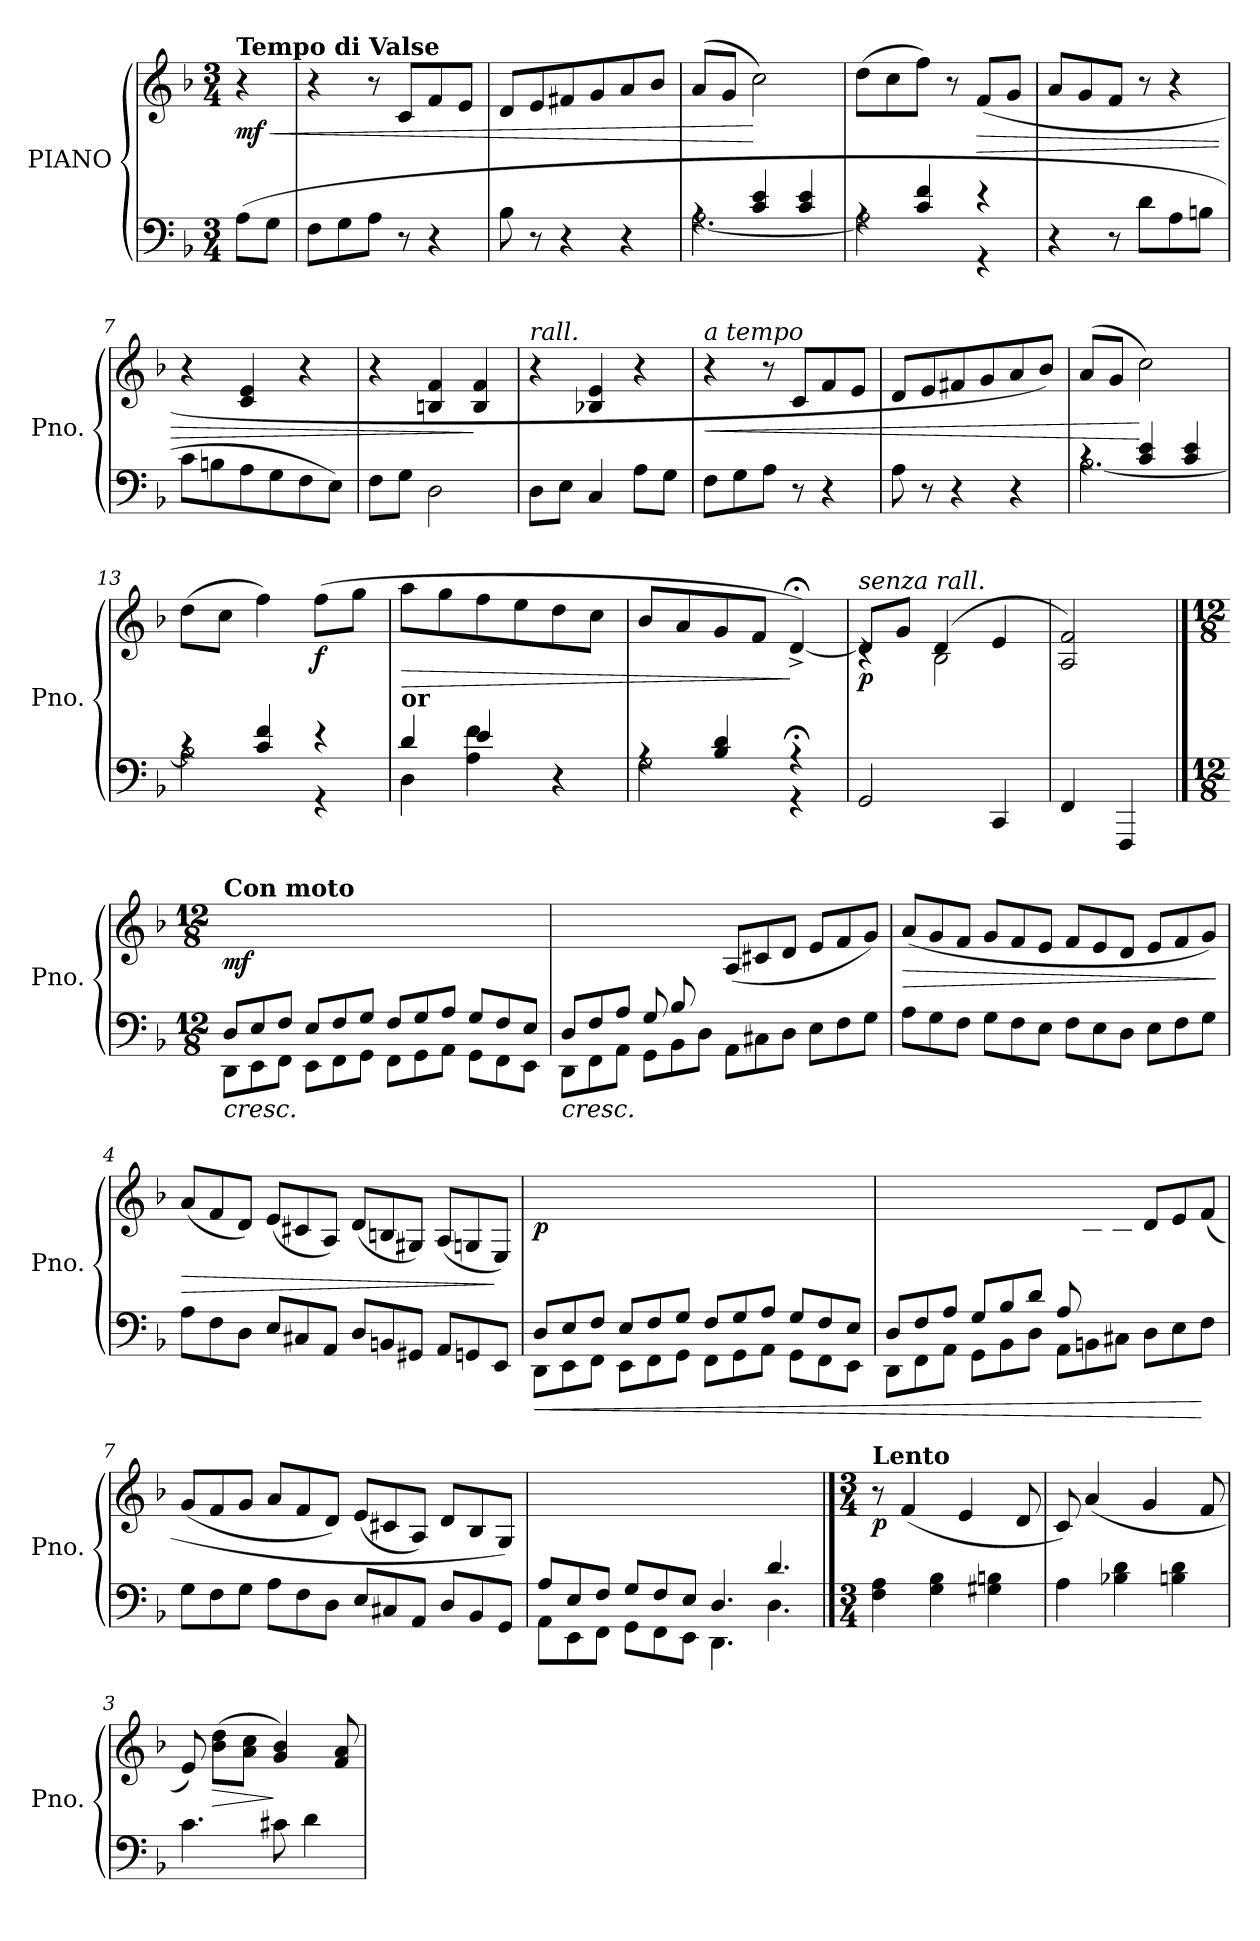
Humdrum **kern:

**kern	**kern	**dynam
*part1	*part1	*part1
*staff2	*staff1	*staff1/2
*I"PIANO	*	*
*I'Pno.	*	*
!!LO:PB:g=z
*clefF4	*clefG2	*
*k[b-]	*k[b-]	*
*M3/4	*M3/4	*
=1	=1	=1
!	!LO:TX:a:B:t=Tempo di Valse	!
!	!	!LO:HP:b
!	!	!LO:DY:n=1:b
(>8A\L	4r	< mf
8G\J	.	.
=2	=2	=2
8F\L	4r	.
8G\	.	.
8A\J	8r	.
8r	8c/L	.
4r	8f/	.
.	8e/J	.
=3	=3	=3
8B-\	8d/L	.
8r	8e/	.
4r	8f#X/	.
.	8g/	.
4r	8a/	.
.	8b-/J)	.
=4	=4	=4
*^	*	*
4rA	[2.A\	(>8a/L	.
.	.	8g/J	.
4c/ 4e/	.	2cc\)	[
4c/ 4e/	.	.	.
=5	=5	=5	=5
4rA	2A\]	(>8dd\L	.
.	.	8cc\	.
4c/ 4f/	.	8ff\J)	.
.	.	8r	.
!	!	!	!LO:HP:b
4r	4r	(>8f/L	>
.	.	8g/J	.
*v	*v	*	*
=6	=6	=6
4r	8a/L	.
.	8g/	.
8r	8f/J	.
8d\L	8r	.
8A\	4r	.
8Bn\J	.	.
!!LO:LB:g=z
=7	=7	=7
8c\L	4r	.
8Bn\	.	.
8A\	4c/ 4e/	.
8G\	.	.
8F\	4r	.
8E\J)	.	.
=8	=8	=8
8F\L	4r	.
8G\J	.	.
2D\	4Bn/ 4f/	.
.	4B/ 4f/	]
=9	=9	=9
!	!LO:TX:a:i:t=rall.	!
8D\L	4r	.
8E\J	.	.
4C/	4B-X/ 4e/	.
(>8A\L	4r	.
8G\J	.	.
=10	=10	=10
!	!LO:TX:a:i:t=a tempo	!
!	!	!LO:HP:b
8F\L	4r	<
8G\	.	.
8A\J	8r	.
8r	8c/L	.
4r	8f/	.
.	8e/J	.
=11	=11	=11
8A\	8d/L	.
8r	8e/	.
4r	8f#X/	.
.	8g/	.
4r	8a/	.
.	8b-/J)	.
!!LO:LB:g=z
=12	=12	=12
*^	*	*
4rc	[2.B-\	(>8a/L	.
.	.	8g/J	.
4c/ 4e/	.	2cc\)	[
4c/ 4e/	.	.	.
=13	=13	=13	=13
4rc	2B-\]	(>8dd\L	.
.	.	8cc\J	.
4c/ 4f/	.	4ff\)	.
!	!	!	!LO:DY:b
4r	4r	(>8ff\L	f
.	.	8gg\J	.
=14	=14	=14	=14
!LO:TX:a:B:t=or	!	!	!
!	!	!	!LO:HP:b
4d/	4D\	8aa\L	>
.	.	8gg\	.
4e/	4A\ 4f\	8ff\	.
.	.	8ee\	.
4r	4ryy	8dd\	.
.	.	8cc\J	.
=15	=15	=15	=15
4rA	2G\	8b-/L	.
.	.	8a/	.
4B-/ 4d/	.	8g/	.
.	.	8f/J	.
4r;	4r	[4d;<^/)	]
=16	=16	=16	=16
*	*	*^	*
!	!	!LO:TX:a:i:t=senza rall.	!	!
!	!	!	!	!LO:DY:b
*v	*v	*	*	*
2GG/	8d/L]	4rc	p
.	8g/J	.	.
.	(>4d/	2B-\	.
4CC/	4e/	.	.
*	*v	*v	*
=17	=17	=17
4FF/	2A/ 2f/)	.
4FFF/	.	.
!!LO:LB:g=z
==1	==1	==1
*M12/8	*M12/8	*
!	!LO:TX:a:B:t=Con moto	!
!	!	!LO:HP:b=2
*^	*	*
!	!	!	!LO:DY:n=1:b
8D/L	8DD\L	1.ryy	< mf
8E/	8EE\	.	.
8F/J	8FF\J	.	.
8E/L	8EE\L	.	.
8F/	8FF\	.	.
8G/J	8GG\J	.	.
8F/L	8FF\L	.	.
8G/	8GG\	.	.
8A/J	8AA\J	.	.
8G/L	8GG\L	.	.
8F/	8FF\	.	.
8E/J	8EE\J	.	.
=2	=2	=2	=2
!	!	!	!LO:HP:b=2
8D/L	8DD\L	2ryy	<
8F/	8FF\	.	.
8A/J	8AA\J	.	.
8G/L	8GG\L	.	.
8B-/	8BB-\	8ryy	.
2..ryy	8D\J	(8d/J	.
.	8AA\L	(<8A/L	.
.	8C#X\	8c#X/	.
.	8D\J	8d/J	.
.	8E\L	8e/L	.
.	8F\	8f/	.
.	8G\J	8g/J)	.
!!LO:LB:g=z
=3	=3	=3	=3
!	!	!	!LO:HP:b
*v	*v	*	*
8A\L	(<8a/L	>
8G\	8g/	.
8F\J	8f/J	.
8G\L	8g/L	.
8F\	8f/	.
8E\J	8e/J	.
8F\L	8f/L	.
8E\	8e/	.
8D\J	8d/J	.
8E\L	8e/L	.
8F\	8f/	.
8G\J	8g/J)	.
.	.	]
=4	=4	=4
!	!	!LO:HP:b
8A\L	(<8a/L	>
8F\	8f/	.
8D\J	8d/J)	.
8E/L	(<8e/L	.
8C#X/	8c#X/	.
8AA/J	8A/J)	.
8D/L	(<8d/L	.
8BBn/	8Bn/	.
8GG#X/J	8G#X/J)	.
8AA/L	(<8A/L	.
8GGn/	8Gn/	.
8EE/J	8E/J)	]
=5	=5	=5
!	!	!LO:HP:b=2
*^	*	*
!	!	!	!LO:DY:n=1:b
8D/L	8DD\L	1.ryy	< p
8E/	8EE\	.	.
8F/J	8FF\J	.	.
8E/L	8EE\L	.	.
8F/	8FF\	.	.
8G/J	8GG\J	.	.
8F/L	8FF\L	.	.
8G/	8GG\	.	.
8A/J	8AA\J	.	.
8G/L	8GG\L	.	.
8F/	8FF\	.	.
8E/J	8EE\J	.	.
!!LO:LB:g=z
=6	=6	=6	=6
8D/L	8DD\L	2..ryy	.
8F/	8FF\	.	.
8A/J	8AA\J	.	.
8G/L	8GG\L	.	.
8B-/	8BB-\	.	.
8d/J	8D\J	.	.
(<8A/L	8AA\L	.	.
2ryy	8BBn\	8Bn/	.
.	8C#X\J	8c#X/J	.
.	8D\L	8d</L	.
.	8E\	8e/	.
8ryy	8F\J	(8f/J	[
*v	*v	*	*
=7	=7	=7
8G\L	(<8g/L	.
8F\	8f/	.
8G\J	8g/J	.
8A\L	8a/L	.
8F\	8f/	.
8D\J	8d/J)	.
8E/L	(<8e/L	.
8C#X/	8c#X/	.
8AA/J	8A/J)	.
8D/L	8d/L	.
8BB-/	8B-/	.
8GG/J	8G/J)	[
=8	=8	=8
*^	*	*
8A/L	8AA\L	1.ryy	.
8E/	8EE\	.	.
8F/J	8FF\J	.	.
8G/L	8GG\L	.	.
8F/	8FF\	.	.
8E/J	8EE\J	.	.
4.D/	4.DD\	.	.
4.d/	4.D\	.	.
*v	*v	*	*
!!LO:PB:g=z
==1	==1	==1
*M3/4	*M3/4	*
*^	*	*
!	!	!LO:TX:a:B:t=Lento	!
!	!	!	!LO:DY:b
*v	*v	*	*
4F\ 4A\	8r	p
.	(<4f/	.
4G\ 4B-\	.	.
.	4e/	.
4G#X\ 4Bn\	.	.
.	8d/	.
=2	=2	=2
4A\	8c/)	.
.	(<4a/	.
4B-X\ 4d\	.	.
.	4g/	.
4Bn\ 4d\	.	.
.	8f/	.
=3	=3	=3
4.c\	8e/)	.
!	!	!LO:HP:n=1:b
.	(>8b-\ 8dd\L	[ >
.	8a\ 8cc\J	.
8c#X\	4g/ 4b-/)	]
4d\	.	.
.	8f/ 8a/	.
=	=	=
*-	*-	*-
